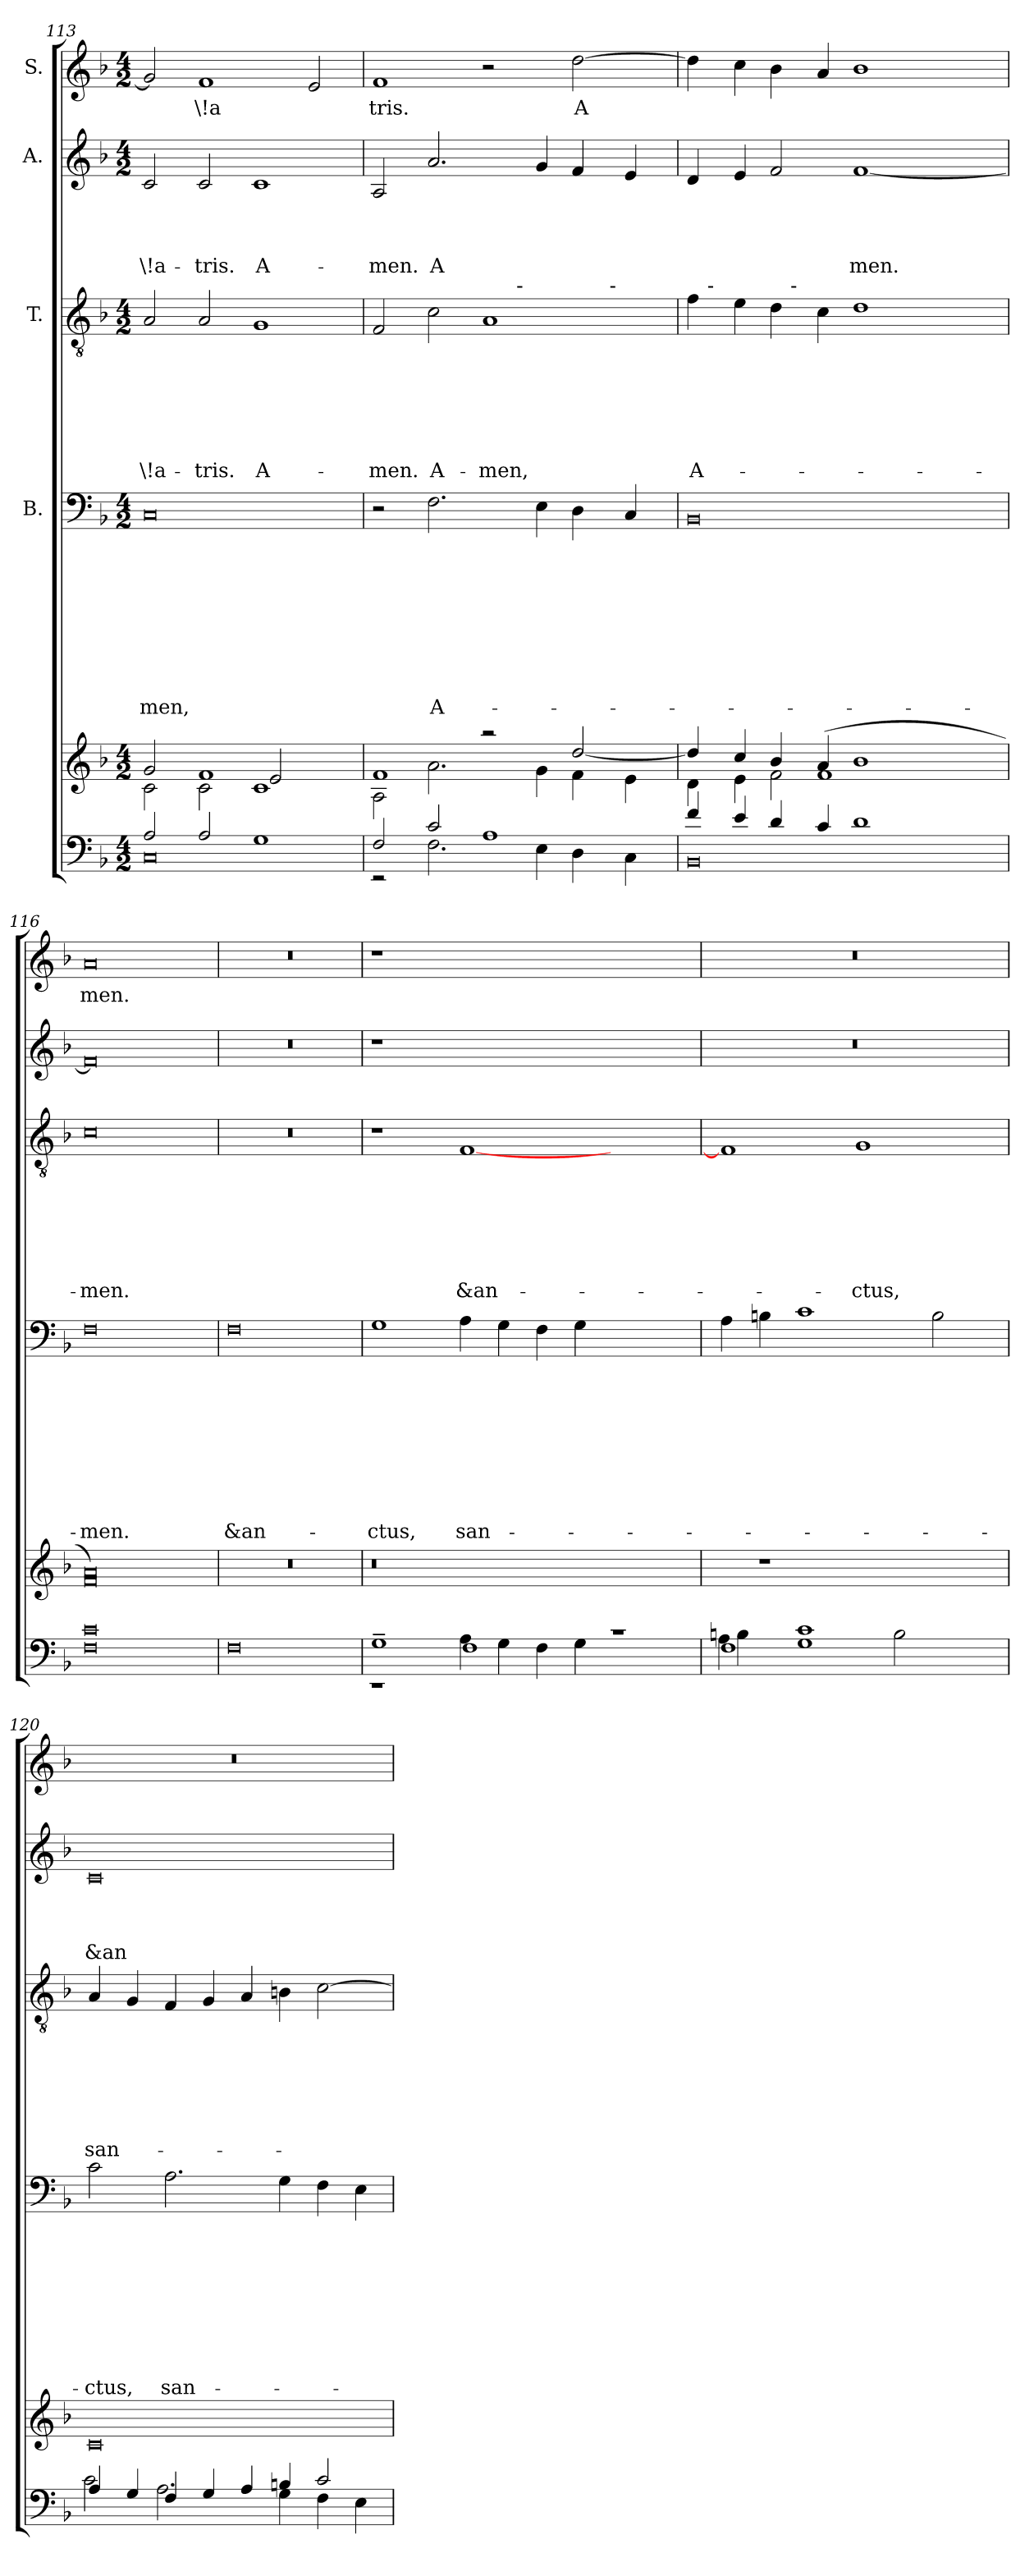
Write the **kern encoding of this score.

**kern	**kern	**kern	**text	**text	**text	**text	**text	**text	**text	**text	**text	**kern	**text	**text	**text	**text	**text	**text	**text	**kern	**text	**text	**text	**text	**kern	**text
*part5	*part5	*part4	*part4	*part4	*part4	*part4	*part4	*part4	*part4	*part4	*part4	*part3	*part3	*part3	*part3	*part3	*part3	*part3	*part3	*part2	*part2	*part2	*part2	*part2	*part1	*part1
*staff6	*staff5	*staff4	*staff4	*staff4	*staff4	*staff4	*staff4	*staff4	*staff4	*staff4	*staff4	*staff3	*staff3	*staff3	*staff3	*staff3	*staff3	*staff3	*staff3	*staff2	*staff2	*staff2	*staff2	*staff2	*staff1	*staff1
*	*	*I"B.	*	*	*	*	*	*	*	*	*	*I"T.	*	*	*	*	*	*	*	*I"A.	*	*	*	*	*I"S.	*
*clefF4	*clefG2	*clefF4	*	*	*	*	*	*	*	*	*	*clefGv2	*	*	*	*	*	*	*	*clefG2	*	*	*	*	*clefG2	*
*k[b-]	*k[b-]	*k[b-]	*	*	*	*	*	*	*	*	*	*k[b-]	*	*	*	*	*	*	*	*k[b-]	*	*	*	*	*k[b-]	*
*F:	*F:	*F:	*	*	*	*	*	*	*	*	*	*F:	*	*	*	*	*	*	*	*F:	*	*	*	*	*F:	*
*M4/2	*M4/2	*M4/2	*	*	*	*	*	*	*	*	*	*M4/2	*	*	*	*	*	*	*	*M4/2	*	*	*	*	*M4/2	*
=113	=113	=113	=113	=113	=113	=113	=113	=113	=113	=113	=113	=113	=113	=113	=113	=113	=113	=113	=113	=113	=113	=113	=113	=113	=113	=113
*^	*^	*	*	*	*	*	*	*	*	*	*	*	*	*	*	*	*	*	*	*	*	*	*	*	*	*
*	*	*	*^	*	*	*	*	*	*	*	*	*	*	*	*	*	*	*	*	*	*	*	*	*	*	*	*	*
!	!	!	!	!	!	!	!	!	!	!	!	!	!	!LO:LY:b	!	!	!	!	!	!	!	!LO:LY:b	!	!	!	!	!LO:LY:b	!	!
2A/	0C	2c\	2g/	1ryy	0C	.	.	.	.	.	.	.	.	-men,	2A/	.	.	.	.	.	.	\!a-	2c/	.	.	.	\!a-	2g/]	.
!	!	!	!	!	!	!	!	!	!	!	!	!	!	!	!	!	!	!	!	!	!	!LO:LY:b	!	!	!	!	!LO:LY:b	!	!LO:LY:b
2A/	.	2c\	1f	.	.	.	.	.	.	.	.	.	.	.	2A/	.	.	.	.	.	.	-tris.	2c/	.	.	.	-tris.	1f	\!a
!	!	!	!	!	!	!	!	!	!	!	!	!	!	!	!	!	!	!	!	!	!	!LO:LY:b	!	!	!	!	!LO:LY:b	!	!
1G	.	1c	.	2e/	.	.	.	.	.	.	.	.	.	.	1G	.	.	.	.	.	.	A-	1c	.	.	.	A-	.	.
.	.	.	2ryy	2ryy	.	.	.	.	.	.	.	.	.	.	.	.	.	.	.	.	.	.	.	.	.	.	.	2e/	.
=114	=114	=114	=114	=114	=114	=114	=114	=114	=114	=114	=114	=114	=114	=114	=114	=114	=114	=114	=114	=114	=114	=114	=114	=114	=114	=114	=114	=114	=114
!	!	!	!	!	!	!	!	!	!	!	!	!	!	!	!	!	!	!	!	!	!	!LO:LY:b	!	!	!	!	!LO:LY:b	!	!LO:LY:b
*	*	*	*	*	*	*	*	*	*	*	*	*	*	*	*^	*	*	*	*	*	*	*	*	*	*	*	*	*	*
*	*	*	*v	*v	*	*	*	*	*	*	*	*	*	*	*	*^	*	*	*	*	*	*	*	*	*	*	*	*	*	*
2F/	2rEE	1f	2A\	2r	.	.	.	.	.	.	.	.	.	2F/	1ryy	1ryy	.	.	.	.	.	.	-men.	2A/	.	.	.	-men.	1f	tris.
!	!	!	!	!	!	!	!	!	!	!	!	!	!LO:LY:b	!	!	!	!	!	!	!	!	!	!LO:LY:b	!	!	!	!	!LO:LY:b	!	!
2c/	2.F\	.	2.a\	2.F\	.	.	.	.	.	.	.	.	A-	2c\	.	.	.	.	.	.	.	.	A-	2.a/	.	.	.	A	.	.
!	!	!	!	!	!	!	!	!	!	!	!	!	!	!	!	!	!	!	!	!	!	!	!LO:LY:b	!	!	!	!	!	!	!
1A	.	2raa	.	.	.	.	.	.	.	.	.	.	.	1A	8ryy	2ryy	.	.	.	.	.	.	-men,	.	.	.	.	.	2r	.
.	.	.	.	.	.	.	.	.	.	.	.	.	.	.	32ryy	.	.	.	.	.	.	.	.	.	.	.	.	.	.	.
!	!	!	!	!	!	!	!	!	!	!	!	!	!	!	!LO:TX:a:t=-	!	!	!	!	!	!	!	!	!	!	!	!	!	!	!
.	.	.	.	.	.	.	.	.	.	.	.	.	.	.	2ryy	.	.	.	.	.	.	.	.	.	.	.	.	.	.	.
.	4E\	.	4g\	4E\	.	.	.	.	.	.	.	.	.	.	.	.	.	.	.	.	.	.	.	4g/	.	.	.	.	.	.
!	!	!	!	!	!	!	!	!	!	!	!	!	!	!	!	!	!	!	!	!	!	!	!	!	!	!	!	!	!	!LO:LY:b
.	4D\	4f\	[>2dd/	4D\	.	.	.	.	.	.	.	.	.	.	.	8.ryy	.	.	.	.	.	.	.	4f/	.	.	.	.	[>2dd\	A
.	.	.	.	.	.	.	.	.	.	.	.	.	.	.	4ryy	.	.	.	.	.	.	.	.	.	.	.	.	.	.	.
!	!	!	!	!	!	!	!	!	!	!	!	!	!	!	!	!LO:TX:a:t=-	!	!	!	!	!	!	!	!	!	!	!	!	!	!
.	.	.	.	.	.	.	.	.	.	.	.	.	.	.	.	4ryy	.	.	.	.	.	.	.	.	.	.	.	.	.	.
.	4C\	4e\	.	4C/	.	.	.	.	.	.	.	.	.	.	.	.	.	.	.	.	.	.	.	4e/	.	.	.	.	.	.
.	.	.	.	.	.	.	.	.	.	.	.	.	.	.	16.ryy	.	.	.	.	.	.	.	.	.	.	.	.	.	.	.
.	.	.	.	.	.	.	.	.	.	.	.	.	.	.	.	16ryy	.	.	.	.	.	.	.	.	.	.	.	.	.	.
=115	=115	=115	=115	=115	=115	=115	=115	=115	=115	=115	=115	=115	=115	=115	=115	=115	=115	=115	=115	=115	=115	=115	=115	=115	=115	=115	=115	=115	=115	=115
*	*	*	*^	*	*	*	*	*	*	*	*	*	*	*	*	*	*	*	*	*	*	*	*	*	*	*	*	*	*	*
!	!	!	!	!	!	!	!	!	!	!	!	!	!	!	!	!	!	!	!	!	!	!	!	!LO:LY:b	!	!	!	!	!	!	!
4f/	0BB-	4d\	4dd/]	2.ryy	0BB-	.	.	.	.	.	.	.	.	.	4f\	16.ryy	2ryy	.	.	.	.	.	.	A-	4d/	.	.	.	.	4dd\]	.
!	!	!	!	!	!	!	!	!	!	!	!	!	!	!	!	!LO:TX:a:t=-	!	!	!	!	!	!	!	!	!	!	!	!	!	!	!
.	.	.	.	.	.	.	.	.	.	.	.	.	.	.	.	1ryy	.	.	.	.	.	.	.	.	.	.	.	.	.	.	.
4e/	.	4cc/	4e\	.	.	.	.	.	.	.	.	.	.	.	4e\	.	.	.	.	.	.	.	.	.	4e/	.	.	.	.	4cc\	.
4d/	.	2f\	4b-/	.	.	.	.	.	.	.	.	.	.	.	4d\	.	16.ryy	.	.	.	.	.	.	.	2f/	.	.	.	.	4b-\	.
!	!	!	!	!	!	!	!	!	!	!	!	!	!	!	!	!	!LO:TX:a:t=-	!	!	!	!	!	!	!	!	!	!	!	!	!	!
.	.	.	.	.	.	.	.	.	.	.	.	.	.	.	.	.	1ryy	.	.	.	.	.	.	.	.	.	.	.	.	.	.
4c/	.	.	4a/	(<1f	.	.	.	.	.	.	.	.	.	.	4c\	.	.	.	.	.	.	.	.	.	.	.	.	.	.	4a/	.
!	!	!	!	!	!	!	!	!	!	!	!	!	!	!	!	!	!	!	!	!	!	!	!	!	!	!	!	!	!LO:LY:b	!	!
1d	.	1ryy	1b-	.	.	.	.	.	.	.	.	.	.	.	1d	.	.	.	.	.	.	.	.	.	[<1f	.	.	.	men.	1b-	.
.	.	.	.	.	.	.	.	.	.	.	.	.	.	.	.	2ryy	.	.	.	.	.	.	.	.	.	.	.	.	.	.	.
.	.	.	.	.	.	.	.	.	.	.	.	.	.	.	.	4ryy	4ryy	.	.	.	.	.	.	.	.	.	.	.	.	.	.
.	.	.	.	4ryy	.	.	.	.	.	.	.	.	.	.	.	.	.	.	.	.	.	.	.	.	.	.	.	.	.	.	.
.	.	.	.	.	.	.	.	.	.	.	.	.	.	.	.	8ryy	8ryy	.	.	.	.	.	.	.	.	.	.	.	.	.	.
.	.	.	.	.	.	.	.	.	.	.	.	.	.	.	.	32ryy	32ryy	.	.	.	.	.	.	.	.	.	.	.	.	.	.
=116	=116	=116	=116	=116	=116	=116	=116	=116	=116	=116	=116	=116	=116	=116	=116	=116	=116	=116	=116	=116	=116	=116	=116	=116	=116	=116	=116	=116	=116	=116	=116
!	!	!	!	!	!	!	!	!	!	!	!	!	!	!LO:LY:b	!	!	!	!	!	!	!	!	!	!LO:LY:b	!	!	!	!	!	!	!LO:LY:b
*v	*v	*	*	*	*	*	*	*	*	*	*	*	*	*	*v	*v	*v	*	*	*	*	*	*	*	*	*	*	*	*	*	*
*	*v	*v	*v	*	*	*	*	*	*	*	*	*	*	*	*	*	*	*	*	*	*	*	*	*	*	*	*	*
0F 0c	0f 0a)	0F	.	.	.	.	.	.	.	.	-men.	0c	.	.	.	.	.	.	-men.	0f]	.	.	.	.	0a	men.
!!LO:PB:g=z
=117!	=117!	=117!	=117!	=117!	=117!	=117!	=117!	=117!	=117!	=117!	=117!	=117!	=117!	=117!	=117!	=117!	=117!	=117!	=117!	=117!	=117!	=117!	=117!	=117!	=117!	=117!
!	!LO:N:vis=1	!	!	!	!	!	!	!	!	!	!LO:LY:b	!LO:N:vis=1	!	!	!	!	!	!	!	!LO:N:vis=1	!	!	!	!	!LO:N:vis=1	!
0F	0r	0F	.	.	.	.	.	.	.	.	&an-	0r	.	.	.	.	.	.	.	0r	.	.	.	.	0r	.
=118	=118	=118	=118	=118	=118	=118	=118	=118	=118	=118	=118	=118	=118	=118	=118	=118	=118	=118	=118	=118	=118	=118	=118	=118	=118	=118
*^	*	*	*	*	*	*	*	*	*	*	*	*	*	*	*	*	*	*	*	*	*	*	*	*	*	*
!	!	!	!	!	!	!	!	!	!	!	!	!LO:LY:b	!	!	!	!	!	!	!	!	!LO:N:vis=1	!	!	!	!	!LO:N:vis=1	!
1G~>	1rEE	0r	1G	.	.	.	.	.	.	.	.	-ctus,	1r	.	.	.	.	.	.	.	0r	.	.	.	.	0r	.
!	!	!	!	!	!	!	!	!	!	!	!	!LO:LY:b	!	!	!	!	!	!	!	!LO:LY:b	!	!	!	!	!	!	!
4A\	1F	.	4A\	.	.	.	.	.	.	.	.	san-	[<1F	.	.	.	.	.	.	&an-	.	.	.	.	.	.	.
4G\	.	.	4G\	.	.	.	.	.	.	.	.	.	.	.	.	.	.	.	.	.	.	.	.	.	.	.	.
4F\	.	.	4F\	.	.	.	.	.	.	.	.	.	.	.	.	.	.	.	.	.	.	.	.	.	.	.	.
4G\	.	.	4G\	.	.	.	.	.	.	.	.	.	.	.	.	.	.	.	.	.	.	.	.	.	.	.	.
1rc	1ryy	1ryy	1ryy	.	.	.	.	.	.	.	.	.	1ryy	.	.	.	.	.	.	.	1ryy	.	.	.	.	1ryy	.
=119	=119	=119	=119	=119	=119	=119	=119	=119	=119	=119	=119	=119	=119	=119	=119	=119	=119	=119	=119	=119	=119	=119	=119	=119	=119	=119	=119
*^	*^	*	*	*	*	*	*	*	*	*	*	*	*	*	*	*	*	*	*	*	*	*	*	*	*	*	*
!	!	!	!	!	!	!	!	!	!	!	!	!	!	!	!	!	!	!	!	!	!	!	!LO:N:vis=1	!	!	!	!	!LO:N:vis=1	!
1F	4A\	4Bn\	1ryy	4ryy	4A\	.	.	.	.	.	.	.	.	.	1F]	.	.	.	.	.	.	.	0r	.	.	.	.	0r	.
.	4ryy	4ryy	.	1r	4Bn\	.	.	.	.	.	.	.	.	.	.	.	.	.	.	.	.	.	.	.	.	.	.	.	.
.	1.ryy	1G 1c	.	.	1c	.	.	.	.	.	.	.	.	.	.	.	.	.	.	.	.	.	.	.	.	.	.	.	.
!	!	!	!	!	!	!	!	!	!	!	!	!	!	!	!	!	!	!	!	!	!	!LO:LY:b	!	!	!	!	!	!	!
4ryy	.	.	4ryy	.	.	.	.	.	.	.	.	.	.	.	1G	.	.	.	.	.	.	-ctus,	.	.	.	.	.	.	.
2.ryy	.	.	2B\	2.ryy	.	.	.	.	.	.	.	.	.	.	.	.	.	.	.	.	.	.	.	.	.	.	.	.	.
.	.	4ryy	.	.	2B\	.	.	.	.	.	.	.	.	.	.	.	.	.	.	.	.	.	.	.	.	.	.	.	.
.	.	4ryy	4ryy	.	.	.	.	.	.	.	.	.	.	.	.	.	.	.	.	.	.	.	.	.	.	.	.	.	.
=120	=120	=120	=120	=120	=120	=120	=120	=120	=120	=120	=120	=120	=120	=120	=120	=120	=120	=120	=120	=120	=120	=120	=120	=120	=120	=120	=120	=120	=120
!	!	!	!	!	!	!	!	!	!	!	!	!	!	!LO:LY:b	!	!	!	!	!	!	!	!LO:LY:b	!	!	!	!	!LO:LY:b	!LO:N:vis=1	!
*	*v	*v	*v	*	*	*	*	*	*	*	*	*	*	*	*	*	*	*	*	*	*	*	*	*	*	*	*	*	*
4A/	2c\	0c	2c\	.	.	.	.	.	.	.	.	-ctus,	4A/	.	.	.	.	.	.	san-	0c	.	.	.	&an-	0r	.
4G/	.	.	.	.	.	.	.	.	.	.	.	.	4G/	.	.	.	.	.	.	.	.	.	.	.	.	.	.
!	!	!	!	!	!	!	!	!	!	!	!	!LO:LY:b	!	!	!	!	!	!	!	!	!	!	!	!	!	!	!
4F/	2.A\	.	2.A\	.	.	.	.	.	.	.	.	san-	4F/	.	.	.	.	.	.	.	.	.	.	.	.	.	.
4G/	.	.	.	.	.	.	.	.	.	.	.	.	4G/	.	.	.	.	.	.	.	.	.	.	.	.	.	.
4A/	.	.	.	.	.	.	.	.	.	.	.	.	4A/	.	.	.	.	.	.	.	.	.	.	.	.	.	.
4G\	4Bn/	.	4G\	.	.	.	.	.	.	.	.	.	4Bn\	.	.	.	.	.	.	.	.	.	.	.	.	.	.
4F\	2c/	.	4F\	.	.	.	.	.	.	.	.	.	[>2c\	.	.	.	.	.	.	.	.	.	.	.	.	.	.
4E\	.	.	4E\	.	.	.	.	.	.	.	.	.	.	.	.	.	.	.	.	.	.	.	.	.	.	.	.
*v	*v	*	*	*	*	*	*	*	*	*	*	*	*	*	*	*	*	*	*	*	*	*	*	*	*	*	*
=	=	=	=	=	=	=	=	=	=	=	=	=	=	=	=	=	=	=	=	=	=	=	=	=	=	=
*-	*-	*-	*-	*-	*-	*-	*-	*-	*-	*-	*-	*-	*-	*-	*-	*-	*-	*-	*-	*-	*-	*-	*-	*-	*-	*-
